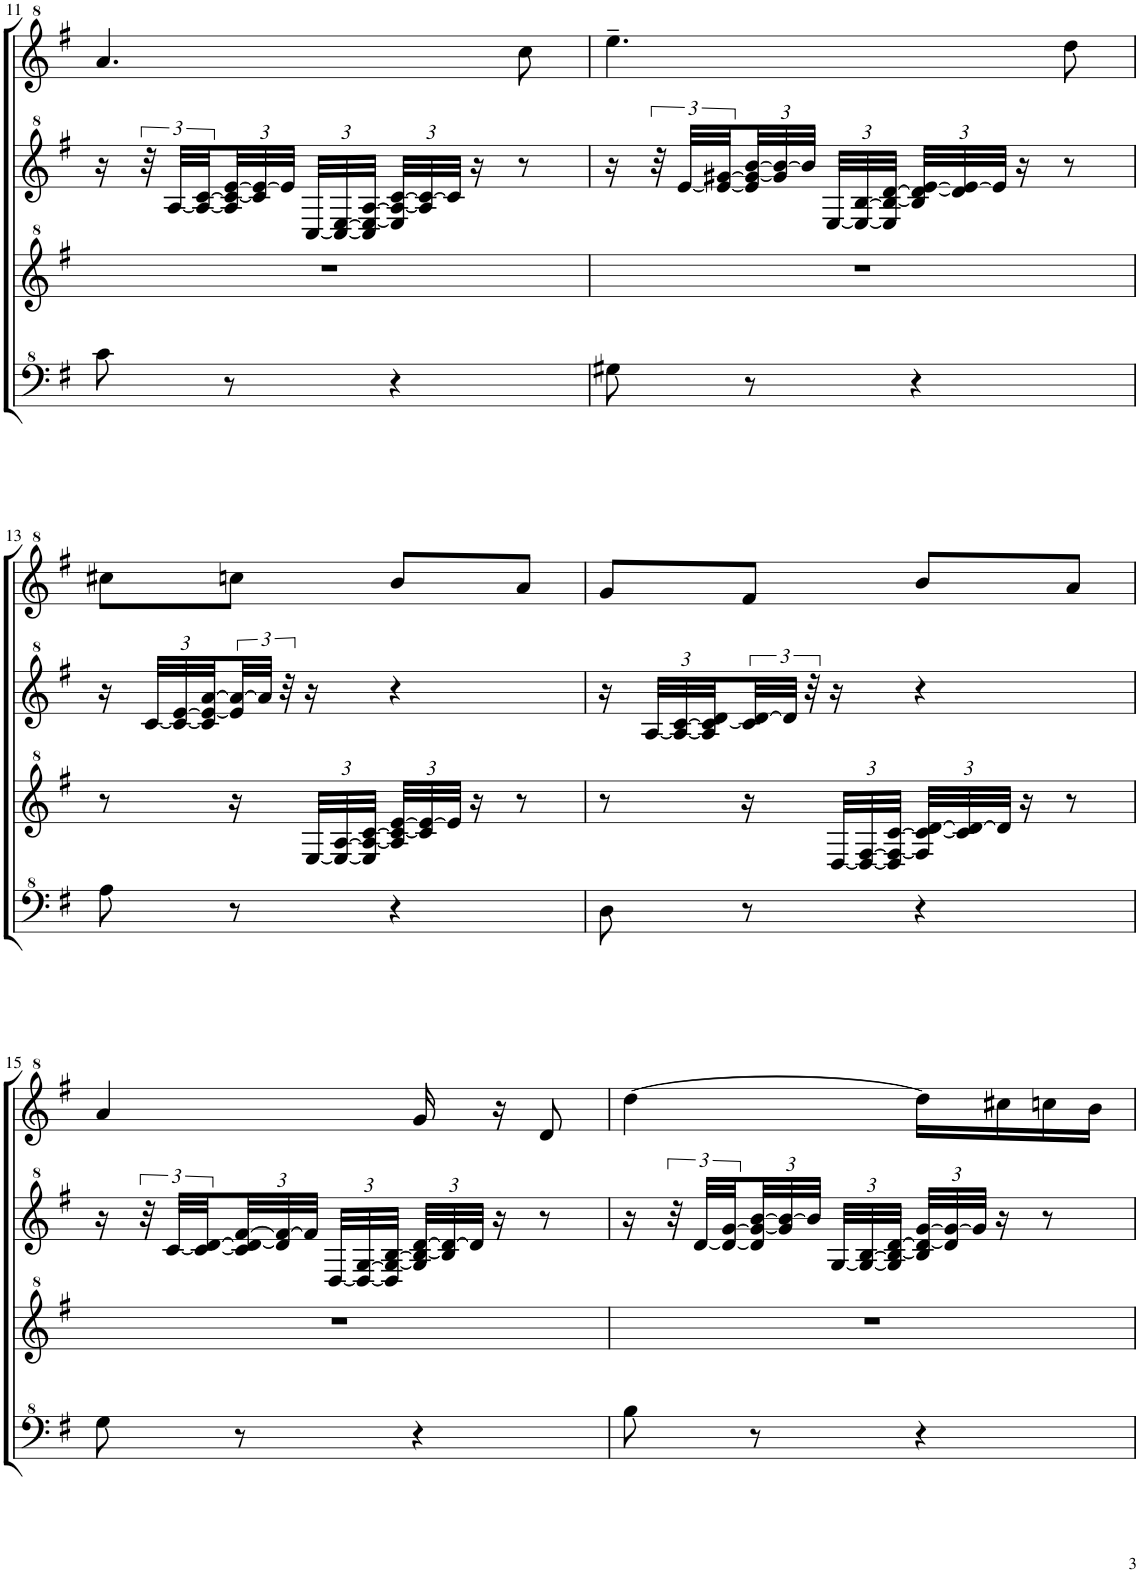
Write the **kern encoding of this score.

**kern	**kern	**kern	**kern
*part1	*part1	*part1	*part1
*staff4	*staff3	*staff2	*staff1
*I"Model III	*	*	*
!!LO:PB:g=z
*clefF^4	*clefG^2	*clefG^2	*clefG^2
*k[f#]	*k[f#]	*k[f#]	*k[f#]
*M2/4	*M2/4	*M2/4	*M2/4
=11	=11	=11	=11
8cc\	2r	16r	4.aa/
.	.	48r	.
.	.	[48a/LLL	.
.	.	48a/_ [48cc/	.
*	*	*Xbrackettup	*
8r	.	48a/] 48cc/_ [48ee/	.
.	.	48cc/] 48ee/_	.
.	.	48ee/JJJ]	.
.	.	[48c/LLL	.
.	.	48c/_ [48e/	.
.	.	48c/] 48e/_ [48a/JJJ	.
4r	.	48e/] 48a/_ [48cc/LLL	.
.	.	48a/] 48cc/_	.
.	.	48cc/JJJ]	.
.	.	16r	.
.	.	8r	8ccc\
=12	=12	=12	=12
8g#X\	2r	16r	4.eee~\
*	*	*brackettup	*
.	.	48r	.
.	.	[48ee/LLL	.
.	.	48ee/_ [48gg#X/	.
*	*	*Xbrackettup	*
8r	.	48ee/] 48gg#/_ [48bb/	.
.	.	48gg#/] 48bb/_	.
.	.	48bb/JJJ]	.
.	.	[48e/LLL	.
.	.	48e/_ [48b/	.
.	.	48e/] 48b/_ [48dd/JJJ	.
4r	.	48b/] 48dd/_ [48ee/LLL	.
.	.	48dd/] 48ee/_	.
.	.	48ee/JJJ]	.
.	.	16r	.
.	.	8r	8ddd\
!!LO:LB:g=z
=13	=13	=13	=13
8a\	8r	16r	8ccc#X\L
.	.	[48cc/LLL	.
.	.	48cc/_ [48ee/	.
.	.	48cc/] 48ee/_ [48aa/	.
*	*	*brackettup	*
8r	16r	48ee/] 48aa/_	8cccn\J
.	.	48aa/JJJ]	.
.	.	48r	.
*	*Xbrackettup	*	*
.	[48e/LLL	16r	.
.	48e/_ [48a/	.	.
.	48e/] 48a/_ [48cc/JJJ	.	.
4r	48a/] 48cc/_ [48ee/LLL	4r	8bb/L
.	48cc/] 48ee/_	.	.
.	48ee/JJJ]	.	.
.	16r	.	.
.	8r	.	8aa/J
=14	=14	=14	=14
8d\	8r	16r	8gg/L
*	*	*Xbrackettup	*
.	.	[48a/LLL	.
.	.	48a/_ [48cc/	.
.	.	48a/] 48cc/_ 48dd/	.
*	*	*brackettup	*
8r	16r	48cc/] [48dd/	8ff#/J
.	.	48dd/JJJ]	.
.	.	48r	.
.	[48d/LLL	16r	.
.	48d/_ [48f#/	.	.
.	48d/] 48f#/_ [48cc/JJJ	.	.
4r	48f#/] 48cc/_ [48dd/LLL	4r	8bb/L
.	48cc/] 48dd/_	.	.
.	48dd/JJJ]	.	.
.	16r	.	.
.	8r	.	8aa/J
!!LO:LB:g=z
=15	=15	=15	=15
8g\	2r	16r	4aa/
.	.	48r	.
.	.	[48cc/LLL	.
.	.	48cc/_ [48dd/	.
*	*	*Xbrackettup	*
8r	.	48cc/] 48dd/_ [48ff#/	.
.	.	48dd/] 48ff#/_	.
.	.	48ff#/JJJ]	.
.	.	[48d/LLL	.
.	.	48d/_ [48g/	.
.	.	48d/] 48g/_ [48b/JJJ	.
4r	.	48g/] 48b/_ [48dd/LLL	16gg/
.	.	48b/] 48dd/_	.
.	.	48dd/JJJ]	.
.	.	16r	16r
.	.	8r	8dd/
=16	=16	=16	=16
8b\	2r	16r	[4ddd\
*	*	*brackettup	*
.	.	48r	.
.	.	[48dd/LLL	.
.	.	48dd/_ [48gg/	.
*	*	*Xbrackettup	*
8r	.	48dd/] 48gg/_ [48bb/	.
.	.	48gg/] 48bb/_	.
.	.	48bb/JJJ]	.
.	.	[48g/LLL	.
.	.	48g/_ [48b/	.
.	.	48g/] 48b/_ [48dd/JJJ	.
4r	.	48b/] 48dd/_ [48gg/LLL	16ddd\LL]
.	.	48dd/] 48gg/_	.
.	.	48gg/JJJ]	.
.	.	16r	16ccc#X\
.	.	8r	16cccn\
.	.	.	16bb\JJ
=	=	=	=
*-	*-	*-	*-
